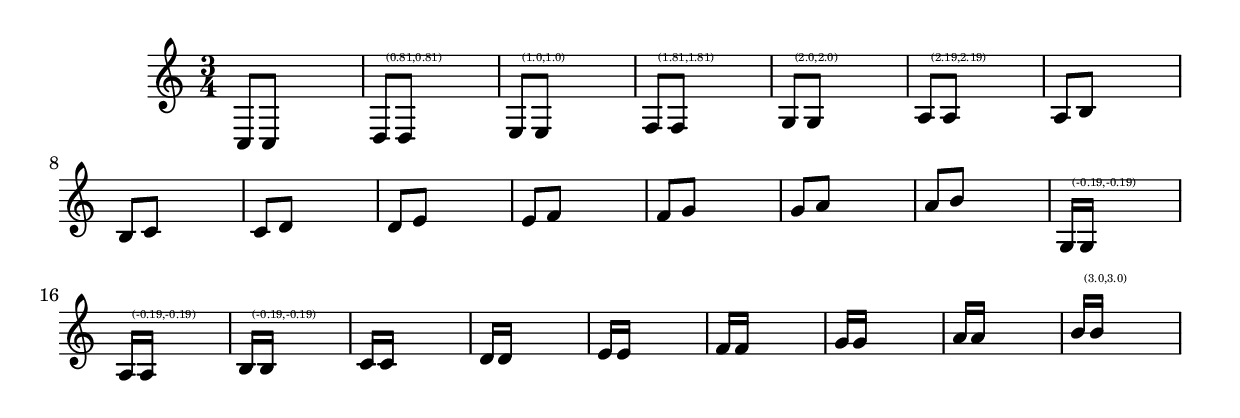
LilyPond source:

\header {

    texidoc = "This file tests a few standard beam quants, taken from
    Ted Ross' book. If LilyPond finds another quant, the correct quant
    is printed over the beam."
    
}

\version "2.6.0"

\layout  {
    raggedright = ##t
%    #(define debug-beam-quanting #t)
}

filler = \new Voice \relative  {
    \hideNotes
    e4 e
}
% 

%%
%% Ross p108--112
primes = \relative {
    \time 3/4 
    \assertBeamQuant #'(0 . 0)  #'(0 . 0)
    c8[ c]
    \filler
    \assertBeamQuant #'(1 . -1)  #'(1 . -1)
    d8[ d]
     
    \filler
     
    \assertBeamQuant #'(1 . 0)  #'(1 . 0)
    e8[ e]
    \filler
     
     
    \assertBeamQuant #'(2 . -1)  #'(2 . -1)
    f8[ f]
    \filler
     
     
    \assertBeamQuant #'(2 . 0)  #'(2 . 0)
    g8[ g]
    \filler
     
     
    \assertBeamQuant #'(2 . 1)  #'(2 . 1)
    a8[ a]
    \filler
      
%{
    \once \override Beam #'inspect-quants = #'(2.2 . 2.2)
    \assertBeamQuant 
    a8[ a]
    \filler
    
%}
    
}


seconds = \relative {
    
    \assertBeamQuant #'(0 . 0)  #'(0 . 1)
    a8[ b]
    \filler
     

    \assertBeamQuant #'(0 . 0)  #'(0 . 1)
    b8[ c]
    \filler
     

    \assertBeamQuant #'(0 . 0)  #'(0 . 1)
    c8[ d]
    \filler
     
    \assertBeamQuant #'(1 . -1)  #'(1 . 0)
    d8[ e]
    \filler
     
     
    \assertBeamQuant #'(1 . 0)  #'(1 . 1)
    e8[ f]
    \filler
     
     
    \assertBeamQuant #'(2 . -1)  #'(2 . 0)
    f8[ g]
    \filler
     
     
    \assertBeamQuant #'(2 . 0)  #'(2 . 1)
    g8[ a]
    \filler

    \assertBeamQuant #'(3 . -1)  #'(3 . 0)
    a8[ b]
    \filler
}

filler = \new Voice \relative  {
    \hideNotes
    e4 e4.
}

% Ross, p122 
primeSixteenths = \relative {
    \stemUp
    \assertBeamQuant #'(0 . -1)  #'(0 . -1)
    g16[ g]
    \filler
    \assertBeamQuant #'(0 . -1)  #'(0 . -1)
    a16[ a]
    \filler
    \assertBeamQuant #'(0 . -1)  #'(0 . -1)
    b16[ b]
    \filler
    \assertBeamQuant #'(0 . 0)  #'(0 . 0)
    c16[ c]
    \filler
    \assertBeamQuant #'(1 . -1)  #'(1 . -1)
    d16[ d]
    \filler
    \assertBeamQuant #'(1 . 0)  #'(1 . 0)
    e16[ e]
    \filler
    \assertBeamQuant #'(2 .  -1)  #'(2 . -1)
    f16[ f]
    \filler
    \assertBeamQuant #'(2 . 0)  #'(2 . 0)
    g16[ g]
    \filler
    \assertBeamQuant #'(3 . -1)  #'(3 . -1)
    a16[ a]
    \filler
    \assertBeamQuant #'(3 . 0)  #'(3 . 0)
    b16[ b]
    \filler
}

\new Voice { \primes \seconds \primeSixteenths }

